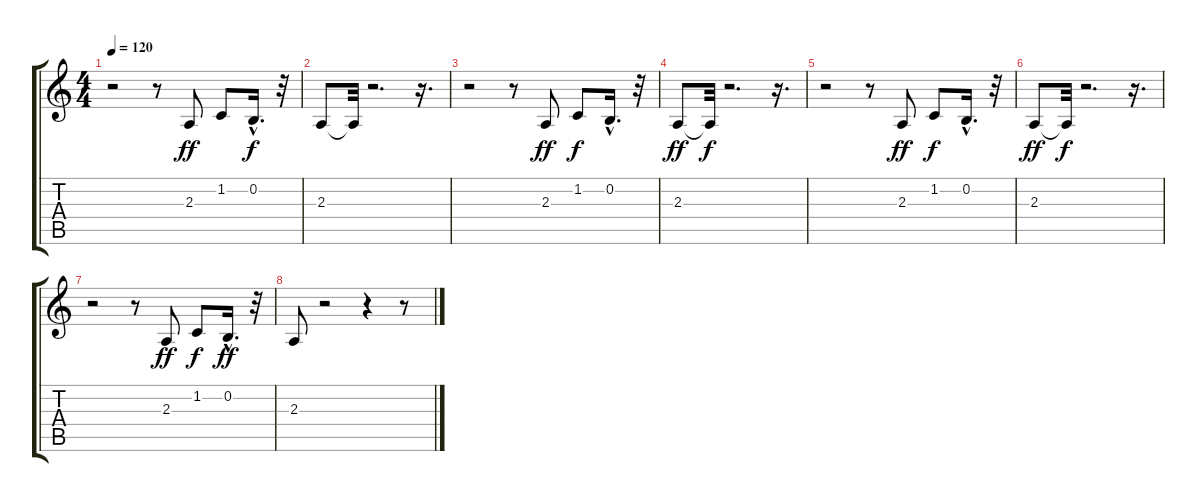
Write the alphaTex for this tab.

\track "" {instrument fx5brightness}
\staff {score tabs}
\tuning (E4 B3 G3 D3 A2 E2) {hide}
\ts (4 4)
\tempo 120
\clef g2
\ks c
r.2{dy f} r.8 2.3.8{dy ff} 1.2.8 0.2{hac}.16{d dy f} r.32 |
2.3.8 2.3{t}.32 r.2{d} r.16{d} |
r.2 r.8 2.3.8{dy ff} 1.2.8{dy f} 0.2{hac}.16{d} r.32 |
2.3.8{dy ff} 2.3{t}.32{dy f} r.2{d} r.16{d} |
r.2 r.8 2.3.8{dy ff} 1.2.8{dy f} 0.2{hac}.16{d} r.32 |
2.3.8{dy ff} 2.3{t}.32{dy f} r.2{d} r.16{d} |
r.2 r.8 2.3.8{dy ff} 1.2.8{dy f} 0.2{hac}.16{d dy ff} r.32 |
2.3.8 r.2 r.4 r.8
